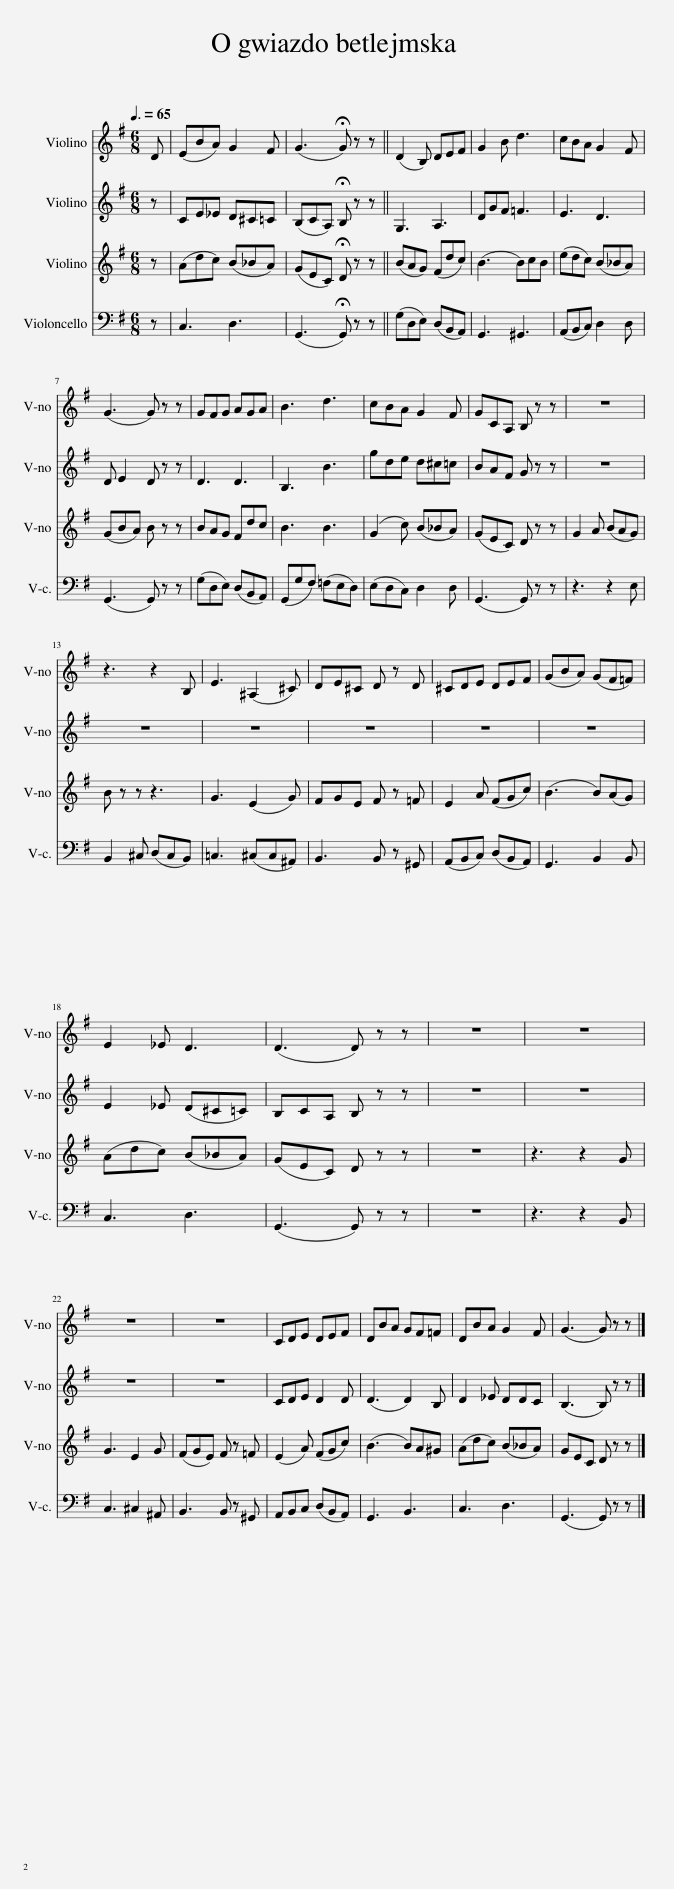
X:1
%%score 1 2 3 4
L:1/8
Q:3/8=65
M:6/8
I:linebreak $
K:G
V:1 treble
V:2 treble
V:3 treble
V:4 bass
V:1
 D | (EBA) G2 F | (G3 !fermata!G) z z || (D2 B,) DEF | G2 B d3 | %5
 cBA G2 F |$ (G3 G) z z | GFG AGA | B3 d3 | cBA G2 F | %10
 GCA, B, z z | z6 |$ z3 z2 B, | E3 (^A,2 ^C) | DE^C D z D | %15
 ^CDE DEF | (GBA) (GF=F) |$ E2 _E D3 | (D3 D) z z | z6 | %20
 z6 |$ z6 | z6 | CDE DEF | DBA GF=F | %25
 DBA G2 F | (G3 G) z z |] %27
V:2
 z | CE_E D^C=C | (B,CA,) !fermata!B, z z || G,3 A,3 | DGF =F3 | %5
 E3 D3 |$ D E2 D z z | D3 D3 | B,3 B3 | gde d^c=c | %10
 BAF G z z | z6 |$ z6 | z6 | z6 | %15
 z6 | z6 |$ E2 _E (D^C=C) | B,CA, B, z z | z6 | %20
 z6 |$ z6 | z6 | CDE D2 D | (D3 D2) B, | %25
 D2 _E DDC | (B,3 B,) z z |] %27
V:3
 z | (Adc) (B_BA) | (GEC) !fermata!D z z || (BAG) (Fdc) | (B3 B)cB | %5
 (edc) (B_BA) |$ (GBA) B z z | BAG Fdc | B3 B3 | (G2 c) (B_BA) | %10
 (GEC) D z z | G2 A (BAG) |$ B z z z3 | G3 (E2 G) | FGE F z =F | %15
 E2 A (FGc) | (B3 B)(AG) |$ (Adc) (B_BA) | (GEC) D z z | z6 | %20
 z3 z2 G |$ G3 E2 G | (FGE) F z =F | (E2 A) (FGc) | (B3 B)A^G | %25
 (Adc) (B_BA) | GEC D z z |] %27
V:4
 z | C,3 D,3 | (G,,3 !fermata!G,,) z z || (G,D,E,) (D,B,,A,,) | G,,3 ^G,,3 | %5
 (A,,B,,C,) D,2 D, |$ (G,,3 G,,) z z | (G,D,E,) (D,B,,A,,) | (G,,G,F,) (=F,E,D,) | (E,D,C,) D,2 D, | %10
 (G,,3 G,,) z z | z3 z2 E, |$ B,,2 ^C, (D,C,B,,) | =C,3 (^C,C,^A,,) | B,,3 B,, z ^G,, | %15
 (A,,B,,C,) (D,B,,A,,) | G,,3 B,,2 B,, |$ C,3 D,3 | (G,,3 G,,) z z | z6 | %20
 z3 z2 B,, |$ C,3 ^C,2 ^A,, | B,,3 B,, z ^G,, | A,,B,,C, (D,B,,A,,) | G,,3 B,,3 | %25
 C,3 D,3 | (G,,3 G,,) z z |] %27
